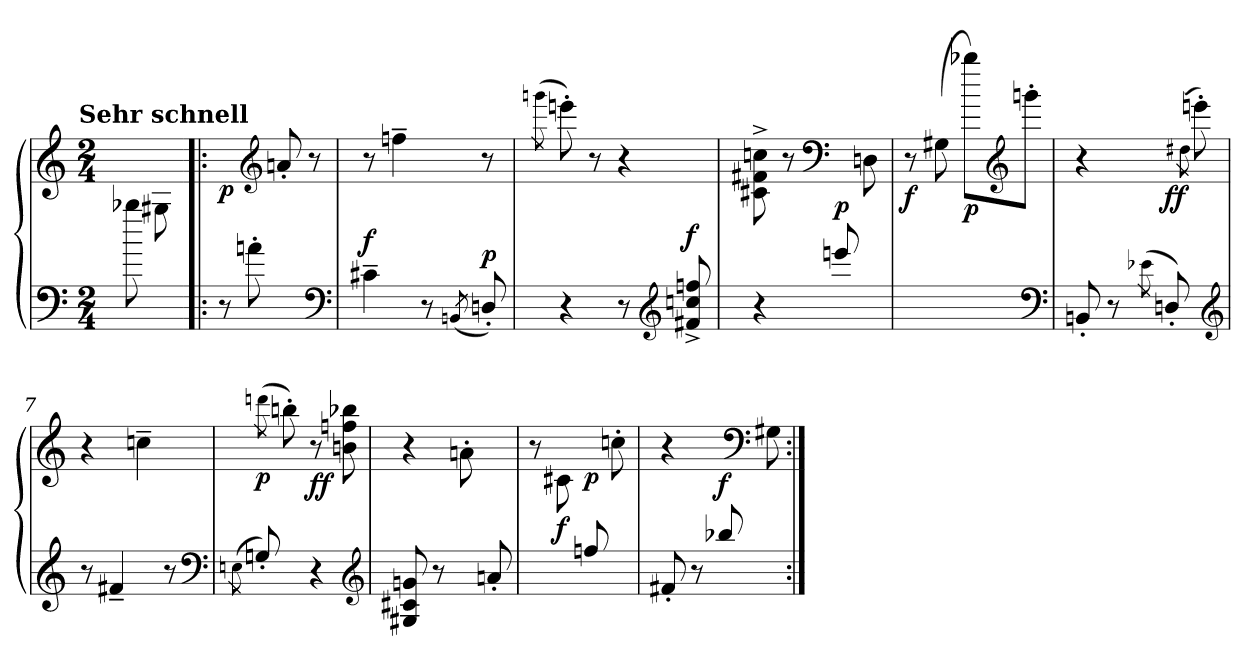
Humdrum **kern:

**kern	**kern	**dynam
*part1	*part1	*part1
*staff2	*staff1	*staff1/2
*clefF4	*clefG2	*
!!LO:TX:omd:t=Sehr schnell
*M2/4	*M2/4	*
*MM132	*MM132	*
=	=	=
8bb-X	8ryy	.
8ryy	8G#X\	.
=1!|:	=1!|:	=1!|:
!	!	!LO:DY:b
8r	4ryy	p
8an'	.	.
*	*clefG2	*
4ryy	8an'	.
.	8r	.
*clefF4	*	*
=2	=2	=2
!	!	!LO:DY:a=2
4c#X~	8r	f
.	4ffn~	.
8r	.	.
(8qBBn/	.	.
!	!	!LO:DY:a=2
8Dn'/)	8r	p
=3	=3	=3
.	(8qgggn\	.
4r	8eeen'\)	.
.	8r	.
8r	4r	.
*clefG2	*	*
!	!	!LO:DY:a=2
8f#X^/ 8ccn^/ 8ffn^/	.	f
=4	=4	=4
4r	8c#X^\ 8f#X^\ 8ccn^\	.
.	8r	.
*	*clefF4	*
!	!	!LO:DY:a=2
8eeen/)	8ryy	p
8ryy	(>8Dn\	.
!!LO:LB:g=z
=5	=5	=5
!	!	!LO:DY:b
2ryy	8r	f
.	(>8G#X\	.
!	!	!LO:DY:b
.	8bb-X\L)	p
*	*clefG2	*
.	8gggn'\J	.
*clefF4	*	*
=6	=6	=6
8BBn'/	4r	.
8r	.	.
(>8qe-X\	.	.
!	!	!LO:DY:b
8Dn'/)	8ryy	ff
.	(>8qdd#X\	.
8ryy	8eeen'\)	.
*clefG2	*	*
=7	=7	=7
8r	4r	.
4f#X~	.	.
.	4ccn~\	.
8r	.	.
*clefF4	*	*
=8	=8	=8
(>8qEn\	.	.
!	!	!LO:DY:b
8Gn'/)	8ryy	p
.	(>8qdddn\	.
8ryy	8bbn'\)	.
!	!	!LO:DY:b
4r	8r	ff
.	8bn\ 8ffn\ 8bb-X\	.
*clefG2	*	*
=9	=9	=9
8G#X/ 8c#X/ 8gn/	4r	.
8r	.	.
8ryy	8an'\	.
8an'/	8ryy	.
!!LO:LB:g=z
=10	=10	=10
4ryy	8r	.
!	!	!LO:DY:b
.	(>8c#X\	f
!	!	!LO:DY:b
8ffn/)	8ryy	p
8ryy	8ccn'\	.
=11	=11	=11
8f#X'/	4r	.
8r	.	.
!	!	!LO:DY:b
8bb-X/	8ryy	f
*	*clefF4	*
8ryy	8G#X	.
=:|!	=:|!	=:|!
*-	*-	*-
